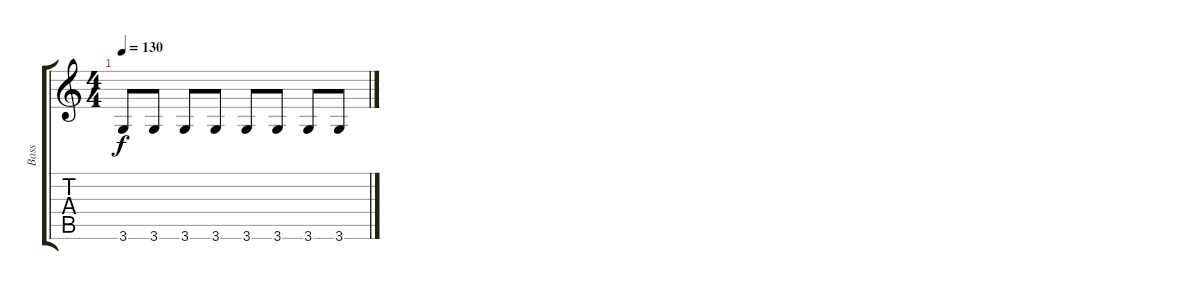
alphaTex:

\track ("Bass" "Bass") {instrument electricbassfinger}
\staff {score tabs}
\tuning (E4 B3 G3 D3 A2 E2) {hide}
\ts (4 4)
\tempo 130
\clef g2
\ks c
3.6.8{dy f} 3.6.8 3.6.8 3.6.8 3.6.8 3.6.8 3.6.8 3.6.8
